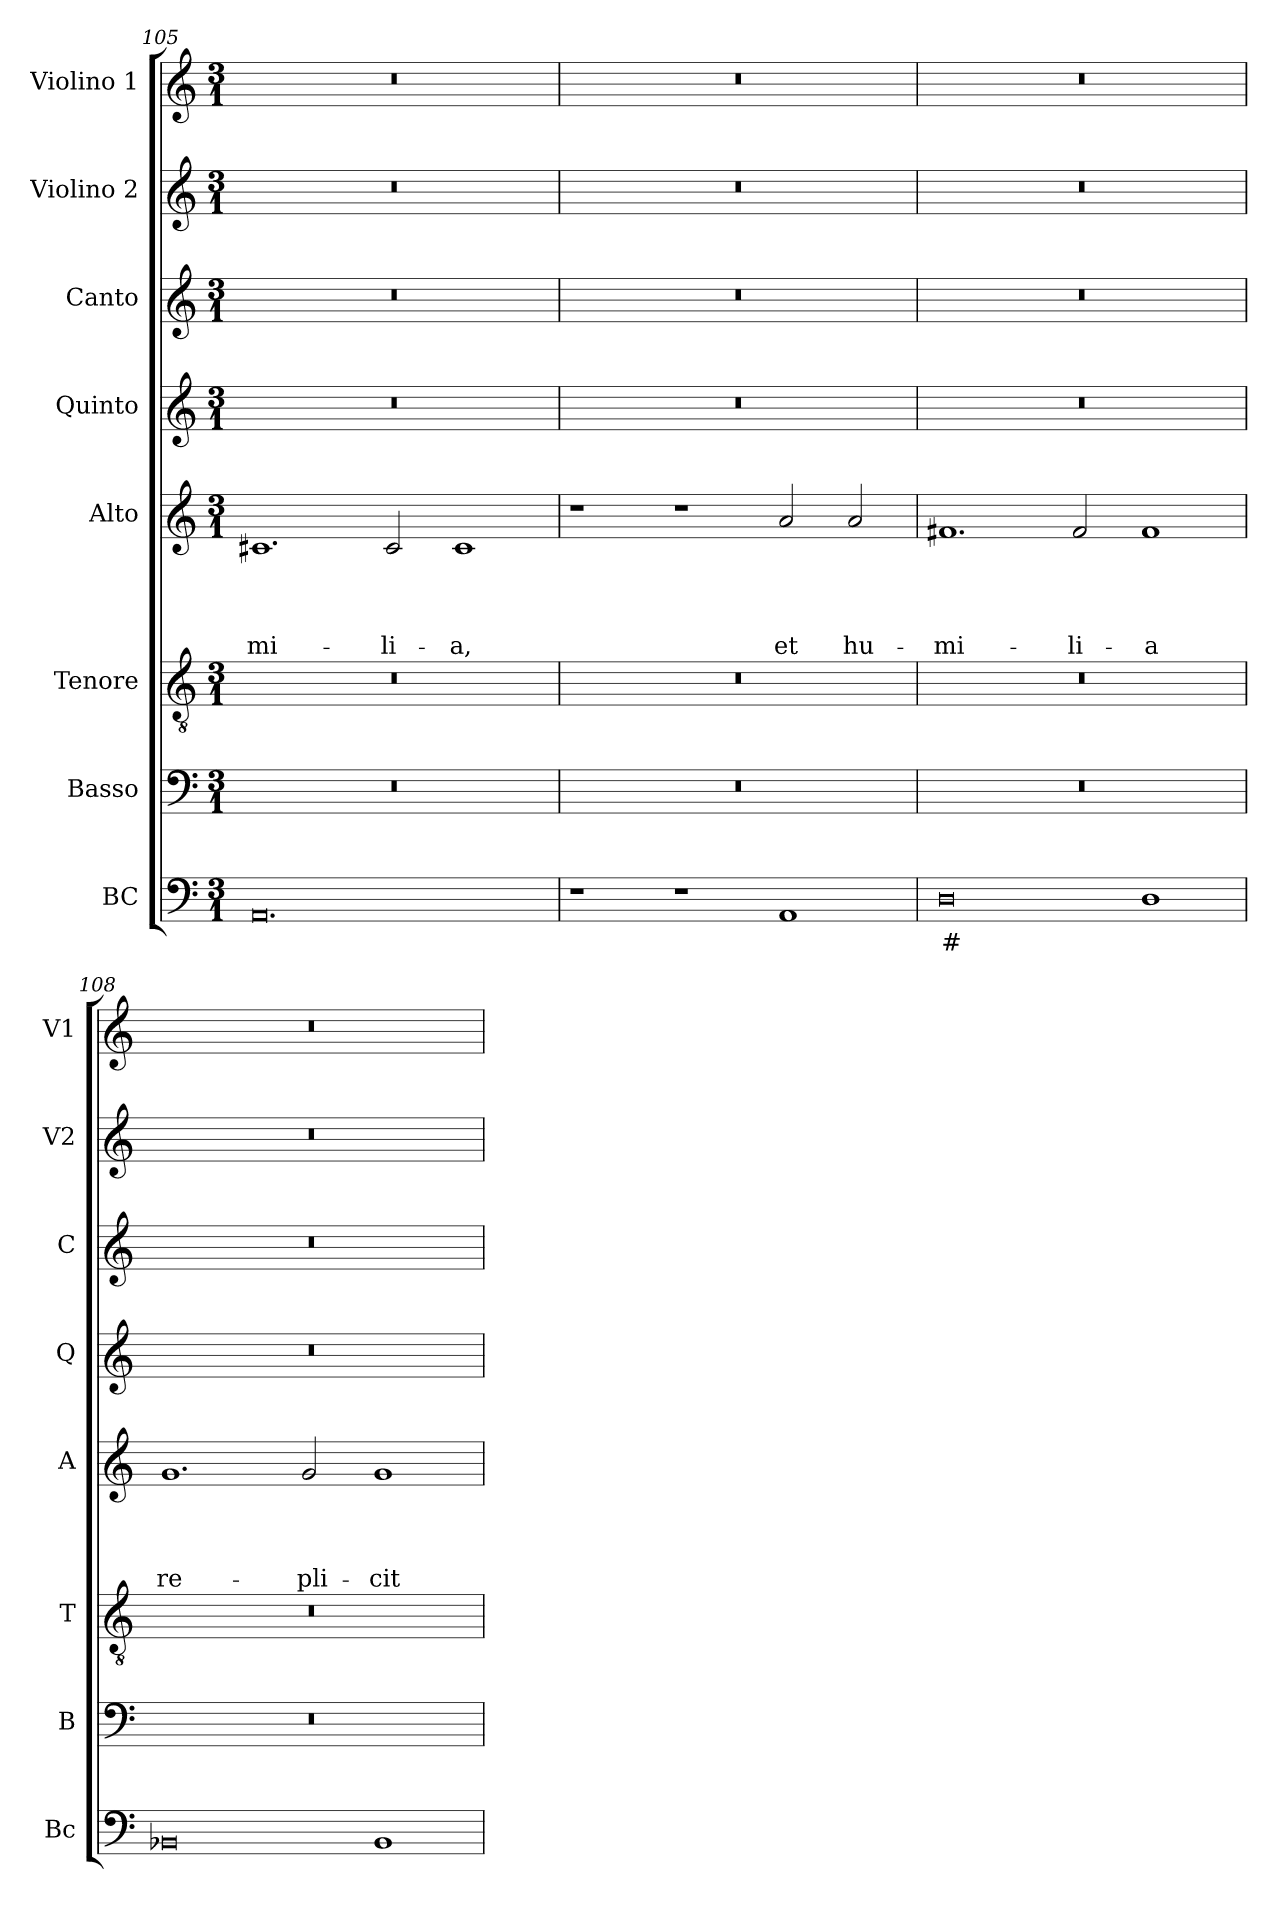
**kern	**text	**kern	**kern	**kern	**text	**text	**text	**text	**kern	**kern	**kern	**kern
*part8	*part8	*part7	*part6	*part5	*part5	*part5	*part5	*part5	*part4	*part3	*part2	*part1
*staff8	*staff8	*staff7	*staff6	*staff5	*staff5	*staff5	*staff5	*staff5	*staff4	*staff3	*staff2	*staff1
*I"BC	*	*I"Basso	*I"Tenore	*I"Alto	*	*	*	*	*I"Quinto	*I"Canto	*I"Violino 2	*I"Violino 1
*I'Bc	*	*I'B	*I'T	*I'A	*	*	*	*	*I'Q	*I'C	*I'V2	*I'V1
*clefF4	*	*clefF4	*clefGv2	*clefG2	*	*	*	*	*clefG2	*clefG2	*clefG2	*clefG2
*k[]	*	*k[]	*k[]	*k[]	*	*	*	*	*k[]	*k[]	*k[]	*k[]
*C:	*	*C:	*C:	*C:	*	*	*	*	*C:	*C:	*C:	*C:
*M3/1	*	*M3/1	*M3/1	*M3/1	*	*	*	*	*M3/1	*M3/1	*M3/1	*M3/1
=105	=105	=105	=105	=105	=105	=105	=105	=105	=105	=105	=105	=105
!	!	!	!	!	!	!	!	!LO:LY:b	!	!	!	!
0.AA	.	0.r	0.r	1.c#X	.	.	.	-mi-	0.r	0.r	0.r	0.r
!	!	!	!	!	!	!	!	!LO:LY:b	!	!	!	!
.	.	.	.	2c#/	.	.	.	-li-	.	.	.	.
!	!	!	!	!	!	!	!	!LO:LY:b	!	!	!	!
.	.	.	.	1c#	.	.	.	-a,	.	.	.	.
=106	=106	=106	=106	=106	=106	=106	=106	=106	=106	=106	=106	=106
1r	.	0.r	0.r	1r	.	.	.	.	0.r	0.r	0.r	0.r
1r	.	.	.	1r	.	.	.	.	.	.	.	.
!	!	!	!	!	!	!	!	!LO:LY:b	!	!	!	!
1AA	.	.	.	2a/	.	.	.	et	.	.	.	.
!	!	!	!	!	!	!	!	!LO:LY:b	!	!	!	!
.	.	.	.	2a/	.	.	.	hu-	.	.	.	.
!!LO:LB:g=z
=107	=107	=107	=107	=107	=107	=107	=107	=107	=107	=107	=107	=107
!	!LO:LY:b	!	!	!	!	!	!	!LO:LY:b	!	!	!	!
0D	#	0.r	0.r	1.f#X	.	.	.	-mi-	0.r	0.r	0.r	0.r
!	!	!	!	!	!	!	!	!LO:LY:b	!	!	!	!
.	.	.	.	2f#/	.	.	.	-li-	.	.	.	.
!	!	!	!	!	!	!	!	!LO:LY:b	!	!	!	!
1D	.	.	.	1f#	.	.	.	-a	.	.	.	.
=108	=108	=108	=108	=108	=108	=108	=108	=108	=108	=108	=108	=108
!	!	!	!	!	!	!	!	!LO:LY:b	!	!	!	!
0BB-X	.	0.r	0.r	1.g	.	.	.	re-	0.r	0.r	0.r	0.r
!	!	!	!	!	!	!	!	!LO:LY:b	!	!	!	!
.	.	.	.	2g/	.	.	.	-pli-	.	.	.	.
!	!	!	!	!	!	!	!	!LO:LY:b	!	!	!	!
1BB-	.	.	.	1g	.	.	.	-cit	.	.	.	.
=	=	=	=	=	=	=	=	=	=	=	=	=
*-	*-	*-	*-	*-	*-	*-	*-	*-	*-	*-	*-	*-
